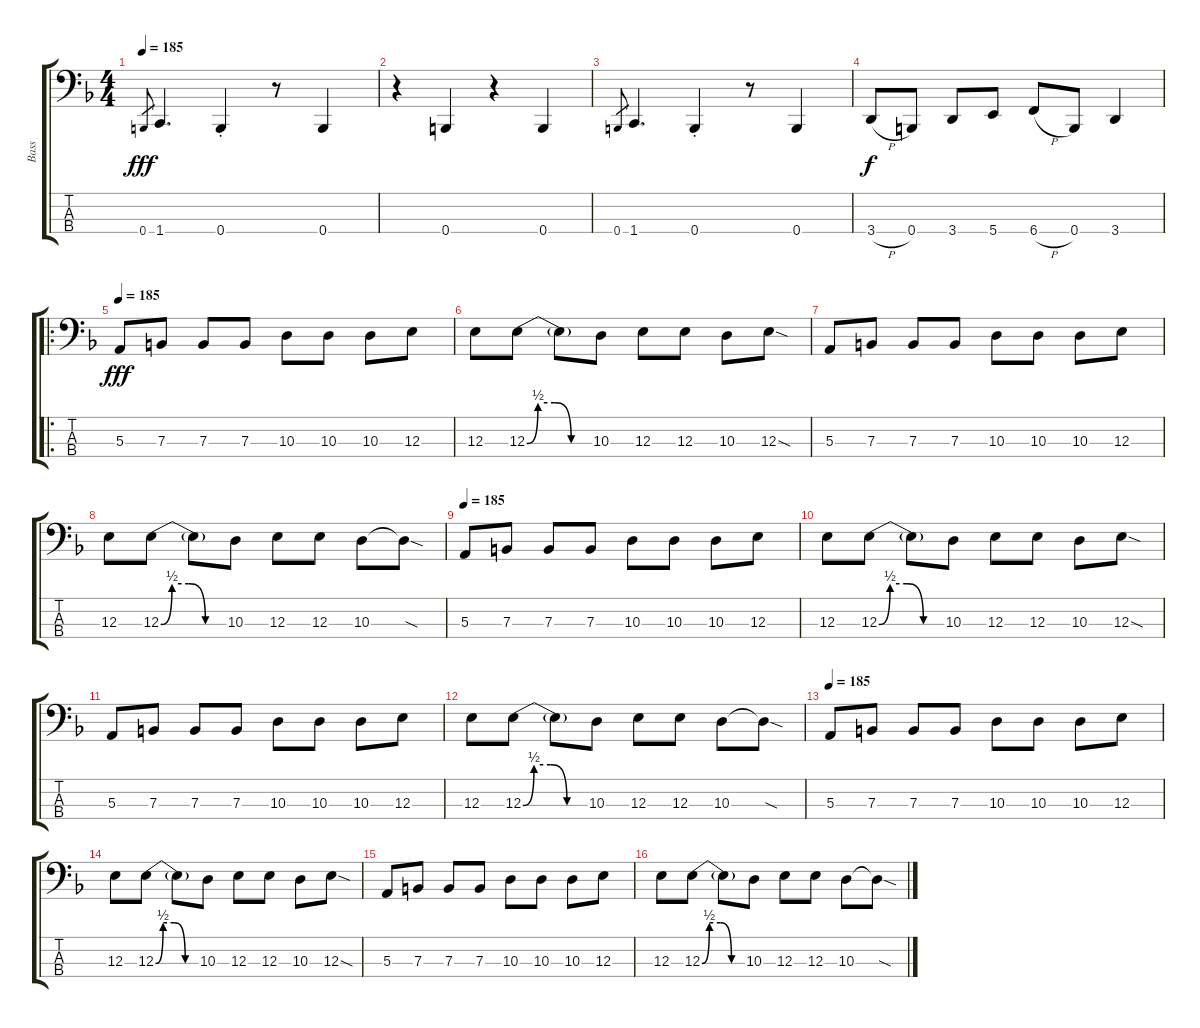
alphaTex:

\track ("Bass" "Bass") {instrument electricbassfinger}
\staff {score tabs}
\tuning (D2 A1 E1 B0) {hide}
\ts (4 4)
\tempo 185
\clef f4
\ks f
0.4.8{gr dy fff} 1.4.4{d} 0.4{st}.4 r.8 0.4.4 |
r.4 0.4.4 r.4 0.4.4 |
0.4.8{gr} 1.4.4{d} 0.4{st}.4 r.8 0.4.4 |
3.4{h}.8{dy f} 0.4.8 3.4.8 5.4.8 6.4{h}.8 0.4.8 3.4.4 |
\ro
\tempo 185
5.3.8{dy fff} 7.3.8 7.3.8 7.3.8 10.3.8 10.3.8 10.3.8 12.3.8 |
12.3.8 12.3{be (custom 0 0 10 2 25 2 40 0 60 0)}.8 12.3{t}.8 10.3.8 12.3.8 12.3.8 10.3.8 12.3{sod}.8 |
5.3.8 7.3.8 7.3.8 7.3.8 10.3.8 10.3.8 10.3.8 12.3.8 |
12.3.8 12.3{be (custom 0 0 10 2 25 2 40 0 60 0)}.8 12.3{t}.8 10.3.8 12.3.8 12.3.8 10.3.8 10.3{sod t}.8 |
\tempo 185
5.3.8 7.3.8 7.3.8 7.3.8 10.3.8 10.3.8 10.3.8 12.3.8 |
12.3.8 12.3{be (custom 0 0 10 2 25 2 40 0 60 0)}.8 12.3{t}.8 10.3.8 12.3.8 12.3.8 10.3.8 12.3{sod}.8 |
5.3.8 7.3.8 7.3.8 7.3.8 10.3.8 10.3.8 10.3.8 12.3.8 |
12.3.8 12.3{be (custom 0 0 10 2 25 2 40 0 60 0)}.8 12.3{t}.8 10.3.8 12.3.8 12.3.8 10.3.8 10.3{sod t}.8 |
\tempo 185
5.3.8 7.3.8 7.3.8 7.3.8 10.3.8 10.3.8 10.3.8 12.3.8 |
12.3.8 12.3{be (custom 0 0 10 2 25 2 40 0 60 0)}.8 12.3{t}.8 10.3.8 12.3.8 12.3.8 10.3.8 12.3{sod}.8 |
5.3.8 7.3.8 7.3.8 7.3.8 10.3.8 10.3.8 10.3.8 12.3.8 |
12.3.8 12.3{be (custom 0 0 10 2 25 2 40 0 60 0)}.8 12.3{t}.8 10.3.8 12.3.8 12.3.8 10.3.8 10.3{sod t}.8
